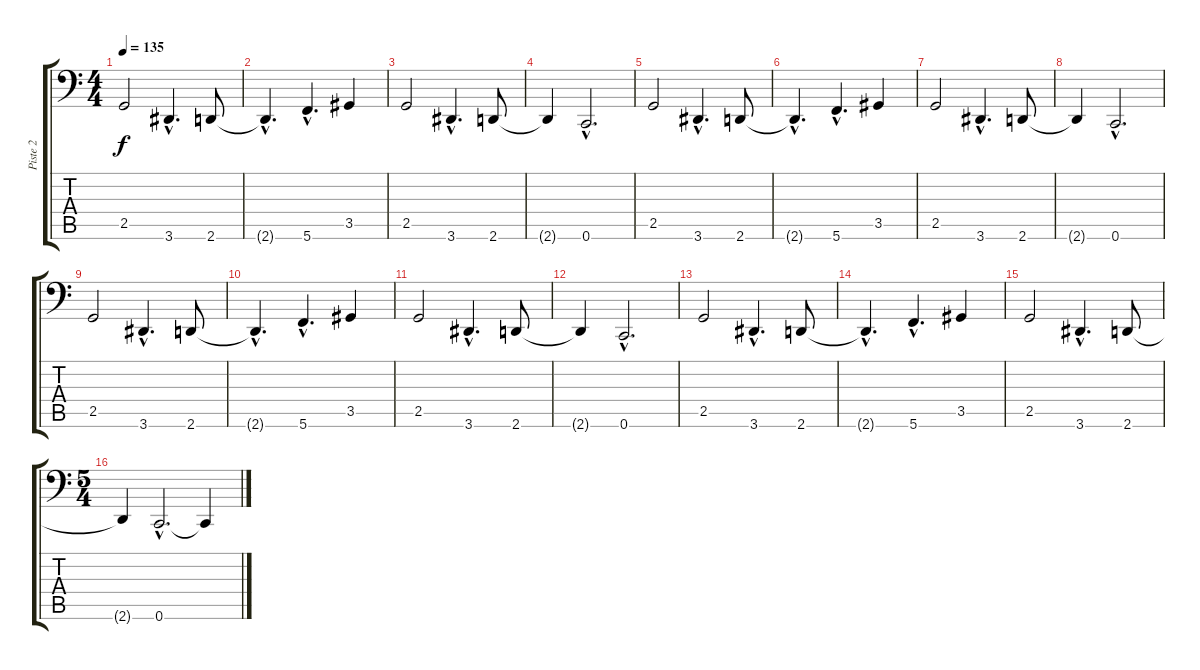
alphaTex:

\track ("Piste 2" "Piste 2") {instrument electricbasspick}
\staff {score tabs}
\tuning (C3 G2 Eb2 Bb1 F1 C1) {hide}
\ts (4 4)
\tempo 135
\clef f4
\ks c
2.5.2{dy f} 3.6{hac}.4{d} 2.6.8 |
2.6{hac t}.4{d} 5.6{hac}.4{d} 3.5.4 |
2.5.2 3.6{hac}.4{d} 2.6.8 |
2.6{t}.4 0.6{hac}.2{d} |
2.5.2 3.6{hac}.4{d} 2.6.8 |
2.6{hac t}.4{d} 5.6{hac}.4{d} 3.5.4 |
2.5.2 3.6{hac}.4{d} 2.6.8 |
2.6{t}.4 0.6{hac}.2{d} |
2.5.2 3.6{hac}.4{d} 2.6.8 |
2.6{hac t}.4{d} 5.6{hac}.4{d} 3.5.4 |
2.5.2 3.6{hac}.4{d} 2.6.8 |
2.6{t}.4 0.6{hac}.2{d} |
2.5.2 3.6{hac}.4{d} 2.6.8 |
2.6{hac t}.4{d} 5.6{hac}.4{d} 3.5.4 |
2.5.2 3.6{hac}.4{d} 2.6.8 |
\ts (5 4)
2.6{t}.4 0.6{hac}.2{d} 0.6{t}.4
